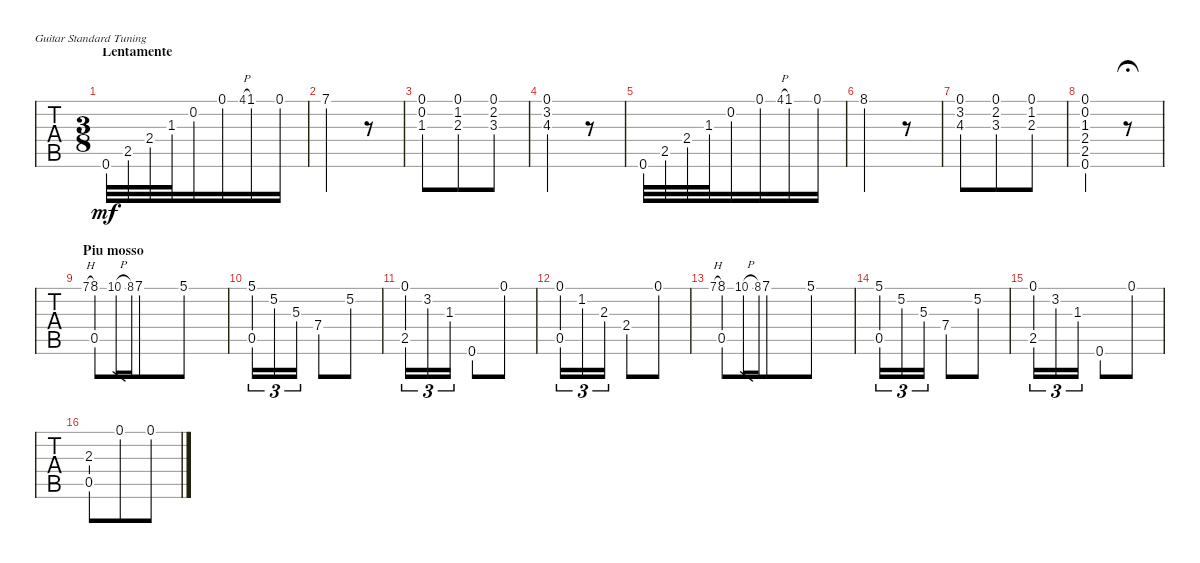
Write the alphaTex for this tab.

\defaultSystemsLayout 4
\bracketExtendMode groupsimilarinstruments
\singleTrackTrackNamePolicy hidden
\multiTrackTrackNamePolicy hidden
\firstSystemTrackNameOrientation horizontal
\otherSystemsTrackNameOrientation horizontal
\track ("Nylon Guitar" "N-Gt") {instrument acousticguitarnylon}
\staff {tabs}
\tuning (E4 B3 G3 D3 A2 E2)
\ts (3 8)
\section ("" "Lentamente")
\tempo (120 hide)
\clef g2
\ks aminor
0.6.32{dy mf instrument acousticguitarnylon} 2.5.32 2.4.32 1.3.32 0.2.16 0.1.16 4.1{h}.8{gr} 1.1.16 0.1.16 |
7.1.4 r.8 |
(0.1 0.2 1.3).8 (1.2 0.1 2.3).8 (0.1 2.2 3.3).8 |
(4.3 3.2 0.1).4 r.8 |
0.6.32 2.5.32 2.4.32 1.3.32 0.2.16 0.1.16 4.1{h}.8{gr} 1.1.16 0.1.16 |
8.1.4 r.8 |
(0.1 3.2 4.3).8 (3.3 2.2 0.1).8 (0.1 1.2 2.3).8 |
(0.6 2.5 2.4 1.3 0.2 0.1).4 r.8{fermata (medium 0.5)} |
\section ("" "Piu mosso")
7.1{h}.8{gr} (0.5 8.1).8 10.1{h}.16{gr} 8.1.16{gr} 7.1.8 5.1.8 |
(5.1 0.5).16{tu (3 2)} 5.2.16{tu (3 2)} 5.3.16{tu (3 2)} 7.4.8 5.2.8 |
(0.1 2.5).16{tu (3 2)} 3.2.16{tu (3 2)} 1.3.16{tu (3 2)} 0.6.8 0.1.8 |
(0.1 0.5).16{tu (3 2)} 1.2.16{tu (3 2)} 2.3.16{tu (3 2)} 2.4.8 0.1.8 |
7.1{h}.8{gr} (0.5 8.1).8 10.1{h}.16{gr} 8.1.16{gr} 7.1.8 5.1.8 |
(5.1 0.5).16{tu (3 2)} 5.2.16{tu (3 2)} 5.3.16{tu (3 2)} 7.4.8 5.2.8 |
(0.1 2.5).16{tu (3 2)} 3.2.16{tu (3 2)} 1.3.16{tu (3 2)} 0.6.8 0.1.8 |
(0.5 2.3).8 0.1.8 0.1.8
